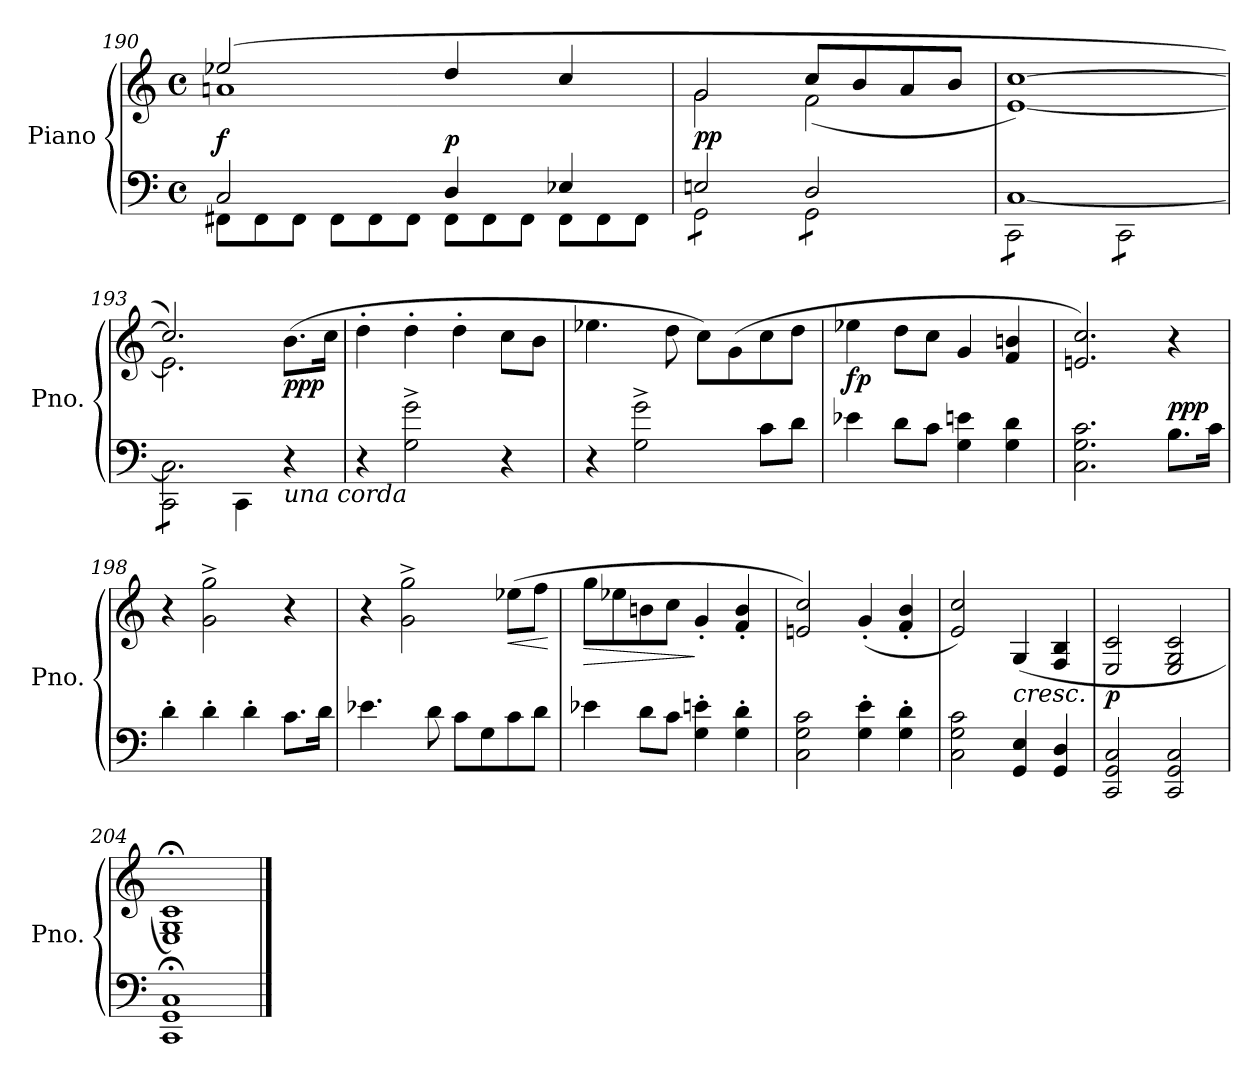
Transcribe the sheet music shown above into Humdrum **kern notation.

**kern	**kern	**dynam
*part1	*part1	*part1
*staff2	*staff1	*staff1/2
*I"Piano	*	*
*I'Pno.	*	*
!!LO:LB:g=z
*clefF4	*clefG2	*
*k[]	*k[]	*
*M4/4	*M4/4	*
*met(c)	*met(c)	*
*Xtuplet	*	*
=190	=190	=190
*^	*^	*
!	!	!	!	!LO:DY:a=2
12FF#X\L	2C/	(>2ee-X/	1an	f
12FF#\	.	.	.	.
12FF#\J	.	.	.	.
12FF#\L	.	.	.	.
12FF#\	.	.	.	.
12FF#\J	.	.	.	.
!	!	!	!	!LO:DY:a=2
12FF#\L	4D/	4dd/	.	p
12FF#\	.	.	.	.
12FF#\J	.	.	.	.
12FF#\L	4E-X/	4cc/	.	.
12FF#\	.	.	.	.
12FF#\J	.	.	.	.
=191	=191	=191	=191	=191
!	!	!	!	!LO:DY:a=2
*tremolo	*	*	*	*
12GG\L	2En/	2g/	2g\	pp
12GG\	.	.	.	.
12GG\	.	.	.	.
12GG\	.	.	.	.
12GG\	.	.	.	.
12GG\J	.	.	.	.
12GG\L	2D/	8cc/L	(<2f\	.
12GG\	.	.	.	.
.	.	8b/	.	.
12GG\	.	.	.	.
12GG\	.	8a/	.	.
12GG\	.	.	.	.
.	.	8b/J	.	.
12GG\J	.	.	.	.
=192	=192	=192	=192	=192
12CC\L	[1C	[1cc	[1e)	.
12CC\	.	.	.	.
12CC\	.	.	.	.
12CC\	.	.	.	.
12CC\	.	.	.	.
12CC\J	.	.	.	.
12CC\L	.	.	.	.
12CC\	.	.	.	.
12CC\	.	.	.	.
12CC\	.	.	.	.
12CC\	.	.	.	.
12CC\J	.	.	.	.
=193	=193	=193	=193	=193
12CC\L	2.C\]	2.cc/])	2.e\]	.
12CC\	.	.	.	.
12CC\	.	.	.	.
12CC\	.	.	.	.
12CC\	.	.	.	.
12CC\J	.	.	.	.
*Xtremolo	*	*	*	*
4CC\	.	.	.	.
!LO:TX:b:i:t=una corda	!	!	!	!
!	!	!	!	!LO:DY:b
4r	4ryy	(>8.b\L	4ryy	ppp
.	.	16cc\Jk	.	.
*v	*v	*	*	*
*	*v	*v	*
!!LO:LB:g=z
=194	=194	=194
4r	4dd'\	.
2G\^ 2g\^	4dd'\	.
.	4dd'\	.
4r	8cc\L	.
.	8b\J	.
=195	=195	=195
4r	4.ee-X\	.
2G\^ 2g\^	.	.
.	8dd\	.
.	8cc\L)	.
.	(>8g\	.
8c\L	8cc\	.
8d\J	8dd\J	.
=196	=196	=196
!	!	!LO:DY:a=2
4e-X\	4ee-X\	fp
8d\L	8dd\L	.
8c\J	8cc\J	.
4G\ 4en\	4g/	.
4G\ 4d\	4f/ 4bn/	.
=197	=197	=197
2.C\ 2.G\ 2.c\	2.en/ 2.cc/)	.
!	!	!LO:DY:a=2
8.B\L	4r	ppp
16c\Jk	.	.
=198	=198	=198
4d'\	4r	.
4d'\	2g\^ 2gg\^	.
4d'\	.	.
8.c\L	4r	.
16d\Jk	.	.
!!LO:LB:g=z
=199	=199	=199
4.e-X\	4r	.
.	2g\^ 2gg\^	.
8d\	.	.
8c\L	.	.
8G\	.	.
!	!	!LO:HP:b
8c\	(>8ee-X\L	<
8d\J	8ff\J	.
.	.	[
=200	=200	=200
!	!	!LO:HP:b
4e-X\	8gg\L	>
.	8ee-X\	.
8d\L	8bn\	.
8c\J	8cc\J	.
4G\' 4en\'	4g'/	]
4G\' 4d\'	4f/' 4b/'	.
=201	=201	=201
2C\ 2G\ 2c\	2en/ 2cc/)	.
4G\' 4e\'	(>4g'/	.
4G\' 4d\'	4f/' 4b/'	.
=202	=202	=202
2C\ 2G\ 2c\	2e/ 2cc/)	.
!	!LO:TX:b:i:t=cresc.	!
4GG/ 4E/	(>4G/	.
4GG/ 4D/	4F/ 4B/	.
=203	=203	=203
!	!	!LO:DY:b
2CC/ 2GG/ 2C/	2E/ 2c/	p
2CC/ 2GG/ 2C/	2E/ 2G/ 2c/	.
=204	=204	=204
1CC;< 1GG;< 1C;<	1E;< 1G;< 1c;<)	.
==	==	==
*-	*-	*-
